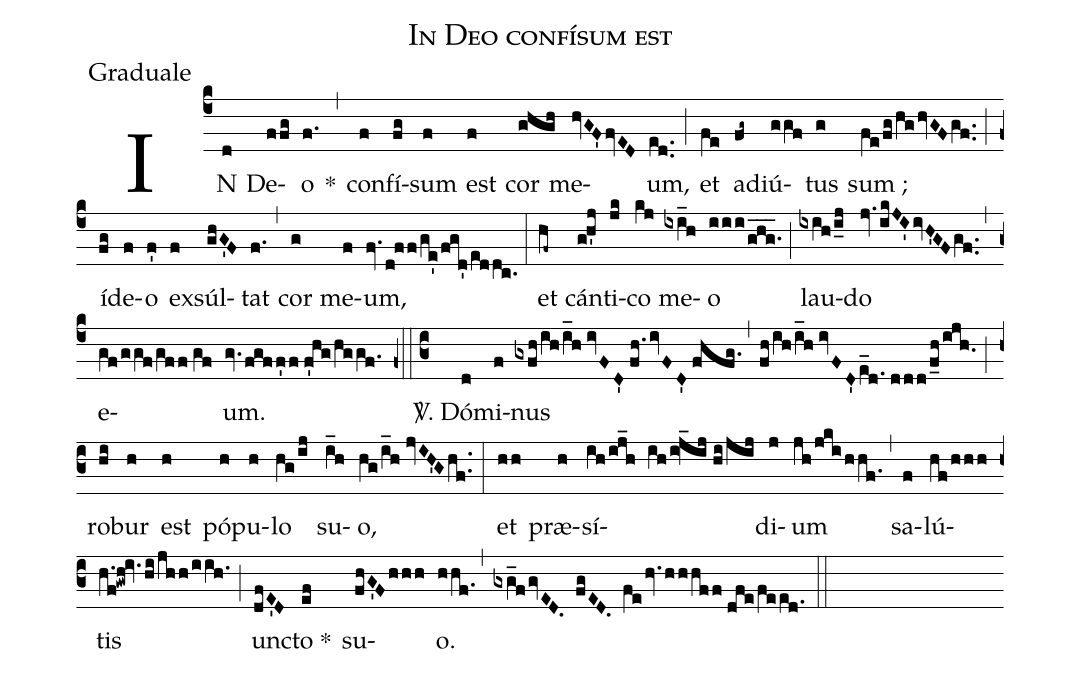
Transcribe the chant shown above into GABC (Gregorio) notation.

name:In Deo confísum est;
office-part:Graduale;
%%
(c4) IN(d) De(ffg)o(f.) *(,) con(f)fí(fg)sum(f) est(f) cor(ghgh) me(hvGF'FvED)um,(ed..) (;) et(fe) ad(fg~)iú(ggf)tus(g) sum ;(fe/fg/hghvGFgf..) (;) íd(fg)e(f)o(f') ex(f)súl(ghG'F)tat(f.) (,) cor(g) me(f)um,(fv.d!ff/ge'/fgd'/eddc.) (:)
et(hf~) cán(g!h'j)ti(jk)co(kj) me(ixi_h)o(iii/ghg.___) (;) lau(ixih/i_j)do(jv.ikJI'ivH'GFgf..) (,) e(gf/ggf/gff//gf)um.(gv.fgff'f//f'hg/hggf.) ( z0::c3)

<sp>V/</sp>. Dó(d)mi(f)nus(gxfh/ih/i_h//ivFD'//fh.ivFD'//fhfg.,fh/ih/i_h//ivFD'e_d.//ddd/f_h/ijh.) (;) ro(hi)bur(h) est(h) pó(h)pu(h)lo(hg/ij) su(i_h)o,(hg/i_h//jvIH'Ghf..) (:)
et(hh) præ(h)sí(ih/ij_h ih/i!j_ij//hi/jij)di(j)um(jh/jki/hhf.) (,) sa(f)lú(hf/hhh)tis(h.f!gwh!iv.hi/jhh/iih.) (;) un(dfE'D)cto *(ef) su(fhG'Fhhh)o.(hhf.,gxg_fgvED. fgED. fehv.hhhff//dfe/feed.) (::)
